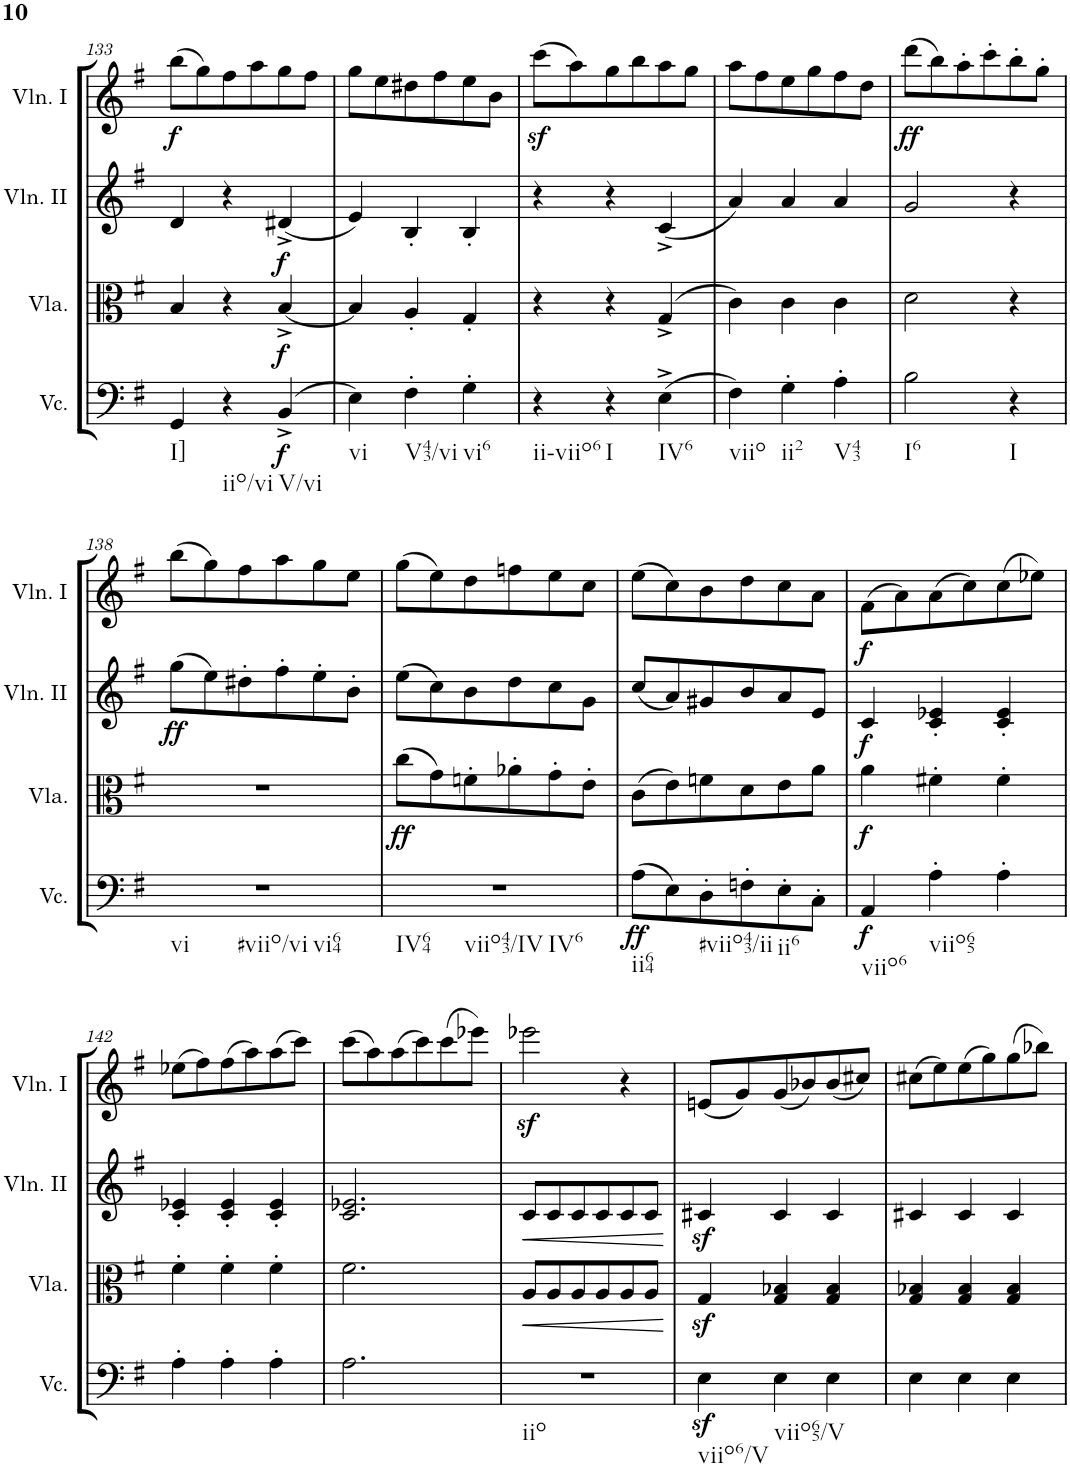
**kern	**dynam	**kern	**dynam	**kern	**dynam	**kern	**dynam
*part4	*part4	*part3	*part3	*part2	*part2	*part1	*part1
*staff4	*staff4	*staff3	*staff3	*staff2	*staff2	*staff1	*staff1
*I"Violoncello	*	*I"Viola	*	*I"Violino II	*	*I"Violino I	*
*I'Vc.	*	*I'Vla.	*	*I'Vln. II	*	*I'Vln. I	*
!!LO:PB:g=z
*clefF4	*	*clefC3	*	*clefG2	*	*clefG2	*
*k[f#]	*	*k[f#]	*	*k[f#]	*	*k[f#]	*
*M3/4	*	*M3/4	*	*M3/4	*	*M3/4	*
=133	=133	=133	=133	=133	=133	=133	=133
!LO:TX:b:t=I]	!	!	!	!	!	!	!
!	!	!	!	!	!	!	!LO:DY:b
4GG/	.	4B/	.	4d/	.	(8bb\L	f
.	.	.	.	.	.	8gg\)	.
!LO:TX:b:t=iio/vi	!	!	!	!	!	!	!
4r	.	4r	.	4r	.	8ff#\	.
.	.	.	.	.	.	8aa\	.
!LO:TX:b:t=V/vi	!	!	!	!	!	!	!
!	!LO:DY:b	!	!LO:DY:b	!	!LO:DY:b	!	!
(4BB^/	f	[4B^/	f	(4d#X^/	f	8gg\	.
.	.	.	.	.	.	8ff#\J	.
=134	=134	=134	=134	=134	=134	=134	=134
!LO:TX:b:t=vi	!	!	!	!	!	!	!
4E\)	.	4B/]	.	4e/)	.	8gg\L	.
.	.	.	.	.	.	8ee\	.
!LO:TX:b:t=V43/vi	!	!	!	!	!	!	!
4F#'\	.	4A'/	.	4B'/	.	8dd#X\	.
.	.	.	.	.	.	8ff#\	.
!LO:TX:b:t=vi6	!	!	!	!	!	!	!
4G'\	.	4G'/	.	4B'/	.	8ee\	.
.	.	.	.	.	.	8b\J	.
=135	=135	=135	=135	=135	=135	=135	=135
!LO:TX:b:t=ii-viio6	!	!	!	!	!	!	!
4r	.	4r	.	4r	.	(8cccz<\L	.
.	.	.	.	.	.	8aa\)	.
!LO:TX:b:t=I	!	!	!	!	!	!	!
4r	.	4r	.	4r	.	8gg\	.
.	.	.	.	.	.	8bb\	.
!LO:TX:b:t=IV6	!	!	!	!	!	!	!
(4E^\	.	(4G^/	.	(4c^/	.	8aa\	.
.	.	.	.	.	.	8gg\J	.
=136	=136	=136	=136	=136	=136	=136	=136
!LO:TX:b:t=viio	!	!	!	!	!	!	!
4F#\)	.	4c\)	.	4a/)	.	8aa\L	.
.	.	.	.	.	.	8ff#\	.
!LO:TX:b:t=ii2	!	!	!	!	!	!	!
4G'\	.	4c\	.	4a/	.	8ee\	.
.	.	.	.	.	.	8gg\	.
!LO:TX:b:t=V43	!	!	!	!	!	!	!
4A'\	.	4c\	.	4a/	.	8ff#\	.
.	.	.	.	.	.	8dd\J	.
=137	=137	=137	=137	=137	=137	=137	=137
!LO:TX:b:t=I6	!	!	!	!	!	!	!
!	!	!	!	!	!	!	!LO:DY:b
2B\	.	2d\	.	2g/	.	(8ddd\L	ff
.	.	.	.	.	.	8bb\)	.
.	.	.	.	.	.	8aa'\	.
.	.	.	.	.	.	8ccc'\	.
!LO:TX:b:t=I	!	!	!	!	!	!	!
4r	.	4r	.	4r	.	8bb'\	.
.	.	.	.	.	.	8gg'\J	.
!!LO:LB:g=z
=138	=138	=138	=138	=138	=138	=138	=138
!LO:TX:b:t=vi	!	!	!	!	!	!	!
!LO:TX:b:t=#viio/vi	!	!	!	!	!	!	!
!LO:TX:b:t=vi64	!	!	!	!	!	!	!
!	!	!	!	!	!LO:DY:b	!	!
2.r	.	2.r	.	(8gg\L	ff	(8bb\L	.
.	.	.	.	8ee\)	.	8gg\)	.
.	.	.	.	8dd#X'\	.	8ff#\	.
.	.	.	.	8ff#'\	.	8aa\	.
.	.	.	.	8ee'\	.	8gg\	.
.	.	.	.	8b'\J	.	8ee\J	.
=139	=139	=139	=139	=139	=139	=139	=139
!LO:TX:b:t=IV64	!	!	!	!	!	!	!
!LO:TX:b:t=viio43/IV	!	!	!	!	!	!	!
!LO:TX:b:t=IV6	!	!	!	!	!	!	!
!	!	!	!LO:DY:b	!	!	!	!
2.r	.	(8cc\L	ff	(8ee\L	.	(8gg\L	.
.	.	8g\)	.	8cc\)	.	8ee\)	.
.	.	8fn'\	.	8b\	.	8dd\	.
.	.	8a-X'\	.	8dd\	.	8ffn\	.
.	.	8g'\	.	8cc\	.	8ee\	.
.	.	8e'\J	.	8g\J	.	8cc\J	.
=140	=140	=140	=140	=140	=140	=140	=140
!LO:TX:b:t=ii64	!	!	!	!	!	!	!
!	!LO:DY:b	!	!	!	!	!	!
(8A\L	ff	(8c\L	.	(8cc/L	.	(8ee\L	.
8E\)	.	8e\)	.	8a/)	.	8cc\)	.
!LO:TX:b:t=#viio43/ii	!	!	!	!	!	!	!
8D'\	.	8fn\	.	8g#X/	.	8b\	.
8Fn'\	.	8d\	.	8b/	.	8dd\	.
!LO:TX:b:t=ii6	!	!	!	!	!	!	!
8E'\	.	8e\	.	8a/	.	8cc\	.
8C'\J	.	8a\J	.	8e/J	.	8a\J	.
=141	=141	=141	=141	=141	=141	=141	=141
!LO:TX:b:t=viio6	!	!	!	!	!	!	!
!	!LO:DY:b	!	!LO:DY:b	!	!LO:DY:b	!	!LO:DY:b
4AA/	f	4a\	f	4c/	f	(8f#\L	f
.	.	.	.	.	.	8a\)	.
!LO:TX:b:t=viio65	!	!	!	!	!	!	!
4A'\	.	4f#X'\	.	4c/' 4e-X/'	.	(8a\	.
.	.	.	.	.	.	8cc\)	.
4A'\	.	4f#'\	.	4c/' 4e-/'	.	(8cc\	.
.	.	.	.	.	.	8ee-X\J)	.
!!LO:LB:g=z
=142	=142	=142	=142	=142	=142	=142	=142
4A'\	.	4f#'\	.	4c/' 4e-X/'	.	(8ee-X\L	.
.	.	.	.	.	.	8ff#\)	.
4A'\	.	4f#'\	.	4c/' 4e-/'	.	(8ff#\	.
.	.	.	.	.	.	8aa\)	.
4A'\	.	4f#'\	.	4c/' 4e-/'	.	(8aa\	.
.	.	.	.	.	.	8ccc\J)	.
=143	=143	=143	=143	=143	=143	=143	=143
2.A\	.	2.f#\	.	2.c/ 2.e-X/	.	(8ccc\L	.
.	.	.	.	.	.	8aa\)	.
.	.	.	.	.	.	(8aa\	.
.	.	.	.	.	.	8ccc\)	.
.	.	.	.	.	.	(8ccc\	.
.	.	.	.	.	.	8eee-X\J)	.
=144	=144	=144	=144	=144	=144	=144	=144
!LO:TX:b:t=iio	!	!	!	!	!	!	!
!	!	!	!LO:HP:b	!	!LO:HP:b	!	!
2.r	.	8A/L	<	8c/L	<	2eee-Xz<\	.
.	.	8A/	.	8c/	.	.	.
.	.	8A/	.	8c/	.	.	.
.	.	8A/	.	8c/	.	.	.
.	.	8A/	.	8c/	.	4r	.
.	.	8A/J	.	8c/J	.	.	.
.	.	.	[	.	[	.	.
=145	=145	=145	=145	=145	=145	=145	=145
!LO:TX:b:t=viio6/V	!	!	!	!	!	!	!
4Ez<\	.	4Gz</	.	4c#Xz</	.	(8en/L	.
.	.	.	.	.	.	8g/)	.
!LO:TX:b:t=viio65/V	!	!	!	!	!	!	!
4E\	.	4G/ 4B-X/	.	4c#/	.	(8g/	.
.	.	.	.	.	.	8b-X/)	.
4E\	.	4G/ 4B-/	.	4c#/	.	(8b-/	.
.	.	.	.	.	.	8cc#X/J)	.
=146	=146	=146	=146	=146	=146	=146	=146
4E\	.	4G/ 4B-X/	.	4c#X/	.	(8cc#X\L	.
.	.	.	.	.	.	8ee\)	.
4E\	.	4G/ 4B-/	.	4c#/	.	(8ee\	.
.	.	.	.	.	.	8gg\)	.
4E\	.	4G/ 4B-/	.	4c#/	.	(8gg\	.
.	.	.	.	.	.	8bb-X\J)	.
=	=	=	=	=	=	=	=
*-	*-	*-	*-	*-	*-	*-	*-
